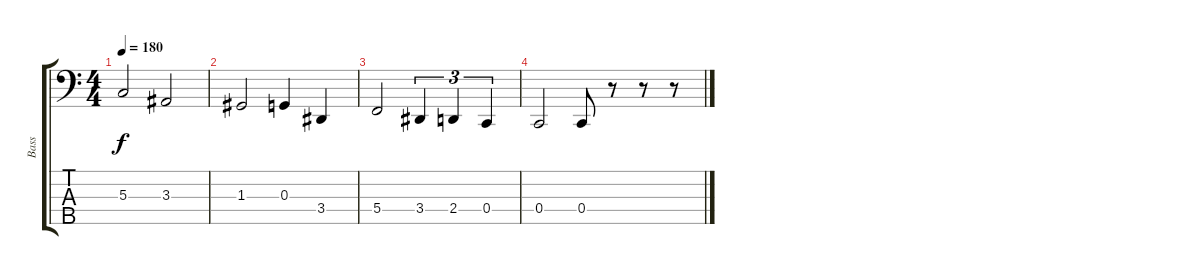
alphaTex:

\track ("Bass" "Bass") {instrument electricbasspick}
\staff {score tabs}
\tuning (F2 C2 G1 C1 A0) {hide}
\ts (4 4)
\tempo 180
\clef f4
\ks c
5.3.2{dy f} 3.3.2 |
1.3.2 0.3.4 3.4.4 |
5.4.2 3.4.4{tu (3 2)} 2.4.4{tu (3 2)} 0.4.4{tu (3 2)} |
0.4.2 0.4.8 r.8 r.8 r.8
